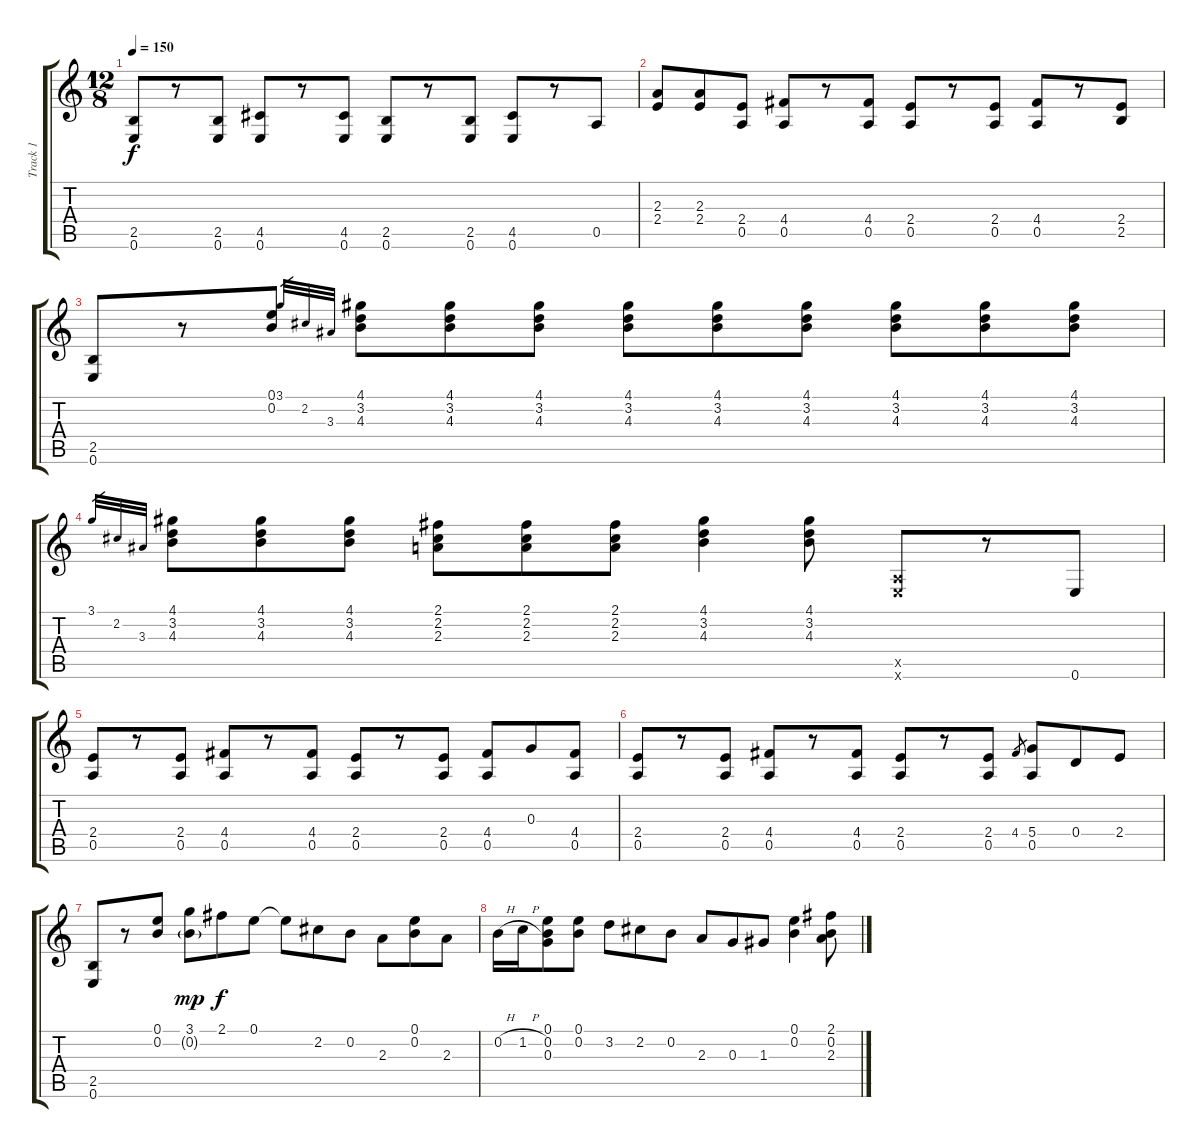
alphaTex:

\track ("Track 1" "Track 1") {instrument acousticguitarnylon}
\staff {score tabs}
\tuning (E4 B3 G3 D3 A2 E2) {hide}
\ts (12 8)
\tempo 150
\clef g2
\ks c
(2.5 0.6).8{dy f} r.8 (2.5 0.6).8 (4.5 0.6).8 r.8 (4.5 0.6).8 (2.5 0.6).8 r.8 (2.5 0.6).8 (4.5 0.6).8 r.8 0.5.8 |
(2.3 2.4).8 (2.3 2.4).8 (2.4 0.5).8 (4.4 0.5).8 r.8 (4.4 0.5).8 (2.4 0.5).8 r.8 (2.4 0.5).8 (4.4 0.5).8 r.8 (2.4 2.5).8 |
(2.5 0.6).8 r.8 (0.1 0.2).8 3.1.32{gr} 2.2.32{gr} 3.3.32{gr} (4.1 3.2 4.3).8 (4.1 3.2 4.3).8 (4.1 3.2 4.3).8 (4.1 3.2 4.3).8 (4.1 3.2 4.3).8 (4.1 3.2 4.3).8 (4.1 3.2 4.3).8 (4.1 3.2 4.3).8 (4.1 3.2 4.3).8 |
3.1.32{gr} 2.2.32{gr} 3.3.32{gr} (4.1 3.2 4.3).8 (4.1 3.2 4.3).8 (4.1 3.2 4.3).8 (2.1 2.2 2.3).8 (2.1 2.2 2.3).8 (2.1 2.2 2.3).8 (4.1 3.2 4.3).4 (4.1 3.2 4.3).8 (0.5{x} 0.6{x}).8 r.8 0.6.8 |
(2.4 0.5).8 r.8 (2.4 0.5).8 (4.4 0.5).8 r.8 (4.4 0.5).8 (2.4 0.5).8 r.8 (2.4 0.5).8 (4.4 0.5).8 0.3.8 (4.4 0.5).8 |
(2.4 0.5).8 r.8 (2.4 0.5).8 (4.4 0.5).8 r.8 (4.4 0.5).8 (2.4 0.5).8 r.8 (2.4 0.5).8 4.4.8{gr} (5.4 0.5).8 0.4.8 2.4.8 |
(2.5 0.6).8 r.8 (0.1 0.2).8 (3.1 0.2{g}).8{dy mp} 2.1.8{dy f} 0.1.8 0.1{t}.8 2.2.8 0.2.8 2.3.8 (0.1 0.2).8 2.3.8 |
0.2{h}.16 1.2{h}.16 (0.1 0.2 0.3).8 (0.1 0.2).8 3.2.8 2.2.8 0.2.8 2.3.8 0.3.8 1.3.8 (0.1 0.2).4 (2.1 0.2 2.3).8
